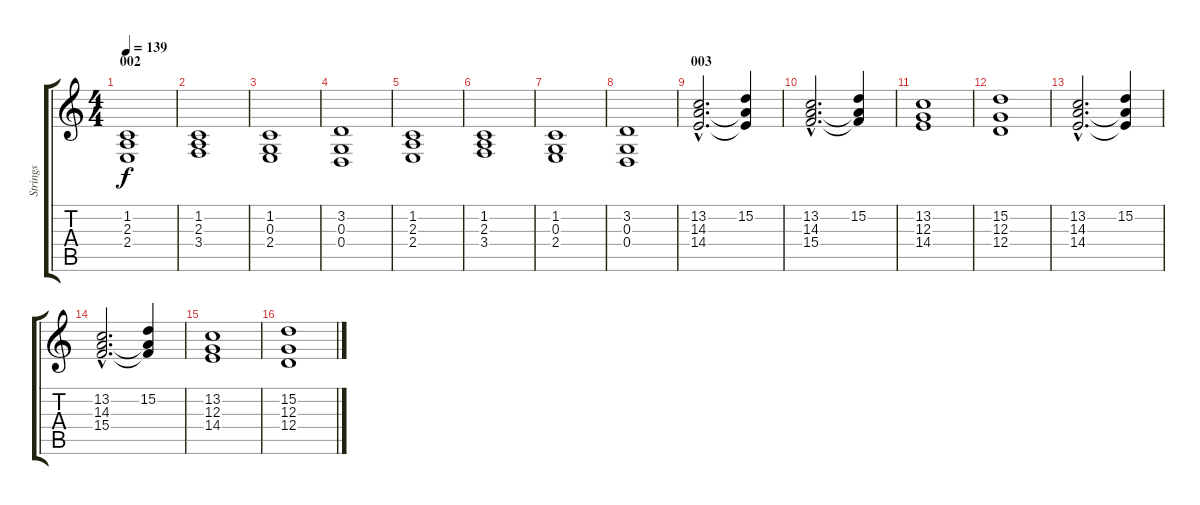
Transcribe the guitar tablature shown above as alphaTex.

\track ("Strings" "Strings") {instrument stringensemble1}
\staff {score tabs}
\tuning (E4 B3 G3 D3 A2 E2) {hide}
\ts (4 4)
\section ("" "002")
\tempo 139
\clef g2
\ks c
(1.2 2.3 2.4).1{dy f} |
(1.2 2.3 3.4).1 |
(1.2 0.3 2.4).1 |
(3.2 0.3 0.4).1 |
(1.2 2.3 2.4).1 |
(1.2 2.3 3.4).1 |
(1.2 0.3 2.4).1 |
(3.2 0.3 0.4).1 |
\section ("" "003")
(13.2{hac} 14.3{hac} 14.4{hac}).2{d} (15.2 14.3{t} 14.4{t}).4 |
(13.2{hac} 14.3{hac} 15.4{hac}).2{d} (15.2 14.3{t} 15.4{t}).4 |
(13.2 12.3 14.4).1 |
(15.2 12.3 12.4).1 |
(13.2{hac} 14.3{hac} 14.4{hac}).2{d} (15.2 14.3{t} 14.4{t}).4 |
(13.2{hac} 14.3{hac} 15.4{hac}).2{d} (15.2 14.3{t} 15.4{t}).4 |
(13.2 12.3 14.4).1 |
(15.2 12.3 12.4).1
